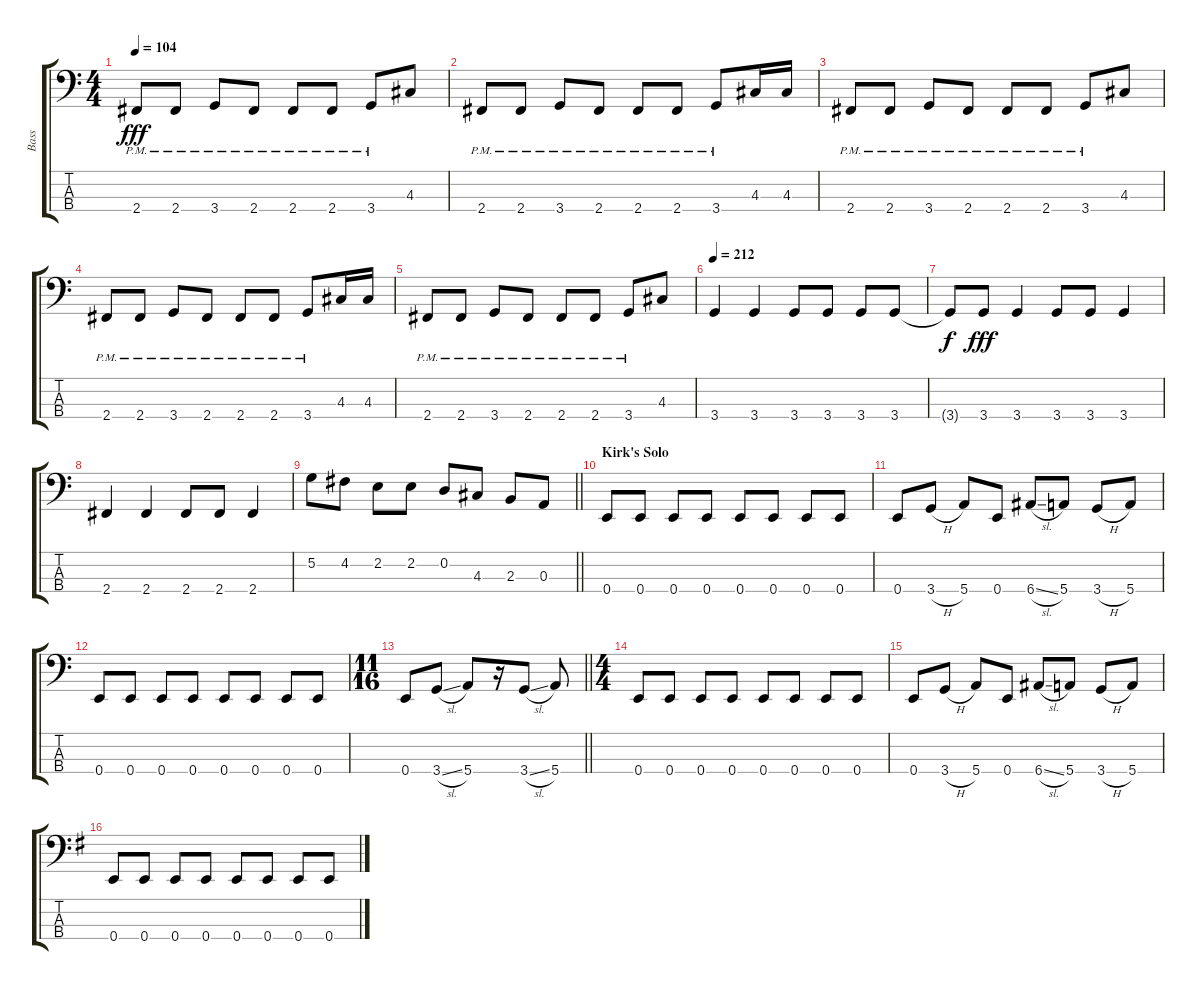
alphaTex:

\track ("Bass" "Bass") {instrument electricbassfinger}
\staff {score tabs}
\tuning (G2 D2 A1 E1) {hide}
\ts (4 4)
\tempo 104
\clef f4
\ks c
2.4{pm}.8{dy fff} 2.4{pm}.8 3.4{pm}.8 2.4{pm}.8 2.4{pm}.8 2.4{pm}.8 3.4{pm}.8 4.3.8 |
2.4{pm}.8 2.4{pm}.8 3.4{pm}.8 2.4{pm}.8 2.4{pm}.8 2.4{pm}.8 3.4{pm}.8 4.3.16 4.3.16 |
2.4{pm}.8 2.4{pm}.8 3.4{pm}.8 2.4{pm}.8 2.4{pm}.8 2.4{pm}.8 3.4{pm}.8 4.3.8 |
2.4{pm}.8 2.4{pm}.8 3.4{pm}.8 2.4{pm}.8 2.4{pm}.8 2.4{pm}.8 3.4{pm}.8 4.3.16 4.3.16 |
2.4{pm}.8 2.4{pm}.8 3.4{pm}.8 2.4{pm}.8 2.4{pm}.8 2.4{pm}.8 3.4{pm}.8 4.3.8 |
\tempo 212
3.4.4{volume 15} 3.4.4 3.4.8 3.4.8 3.4.8 3.4.8 |
3.4{t}.8{dy f} 3.4.8{dy fff} 3.4.4 3.4.8 3.4.8 3.4.4 |
2.4.4 2.4.4 2.4.8 2.4.8 2.4.4 |
\barLineRight lightlight
5.2.8 4.2.8 2.2.8 2.2.8 0.2.8 4.3.8 2.3.8 0.3.8 |
\section ("" "Kirk's Solo")
0.4.8 0.4.8 0.4.8 0.4.8 0.4.8 0.4.8 0.4.8 0.4.8 |
0.4.8 3.4{h}.8 5.4.8 0.4.8 6.4{sl}.8 5.4.8 3.4{h}.8 5.4.8 |
0.4.8 0.4.8 0.4.8 0.4.8 0.4.8 0.4.8 0.4.8 0.4.8 |
\ts (11 16)
\barLineRight lightlight
0.4.8 3.4{sl}.8 5.4.8 r.16 3.4{sl}.8 5.4.8 |
\ts (4 4)
0.4.8 0.4.8 0.4.8 0.4.8 0.4.8 0.4.8 0.4.8 0.4.8 |
0.4.8 3.4{h}.8 5.4.8 0.4.8 6.4{sl}.8 5.4.8 3.4{h}.8 5.4.8 |
\ks g
0.4.8 0.4.8 0.4.8 0.4.8 0.4.8 0.4.8 0.4.8 0.4.8
